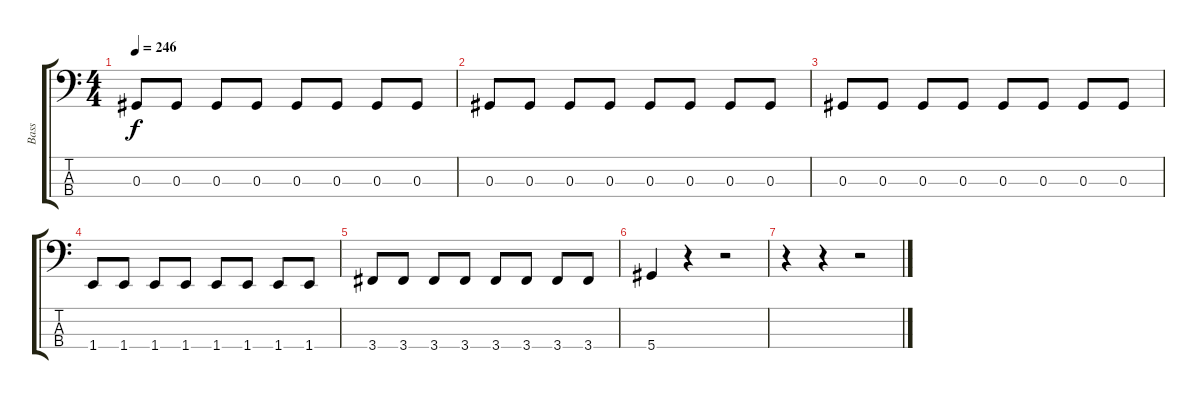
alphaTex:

\track ("Bass" "Bass") {instrument electricbassfinger}
\staff {score tabs}
\tuning (Gb2 Db2 Ab1 Eb1) {hide}
\ts (4 4)
\tempo 246
\clef f4
\ks c
0.3.8{dy f} 0.3.8 0.3.8 0.3.8 0.3.8 0.3.8 0.3.8 0.3.8 |
0.3.8 0.3.8 0.3.8 0.3.8 0.3.8 0.3.8 0.3.8 0.3.8 |
0.3.8 0.3.8 0.3.8 0.3.8 0.3.8 0.3.8 0.3.8 0.3.8 |
1.4.8 1.4.8 1.4.8 1.4.8 1.4.8 1.4.8 1.4.8 1.4.8 |
3.4.8 3.4.8 3.4.8 3.4.8 3.4.8 3.4.8 3.4.8 3.4.8 |
5.4.4 r.4 r.2 |
r.4 r.4 r.2
